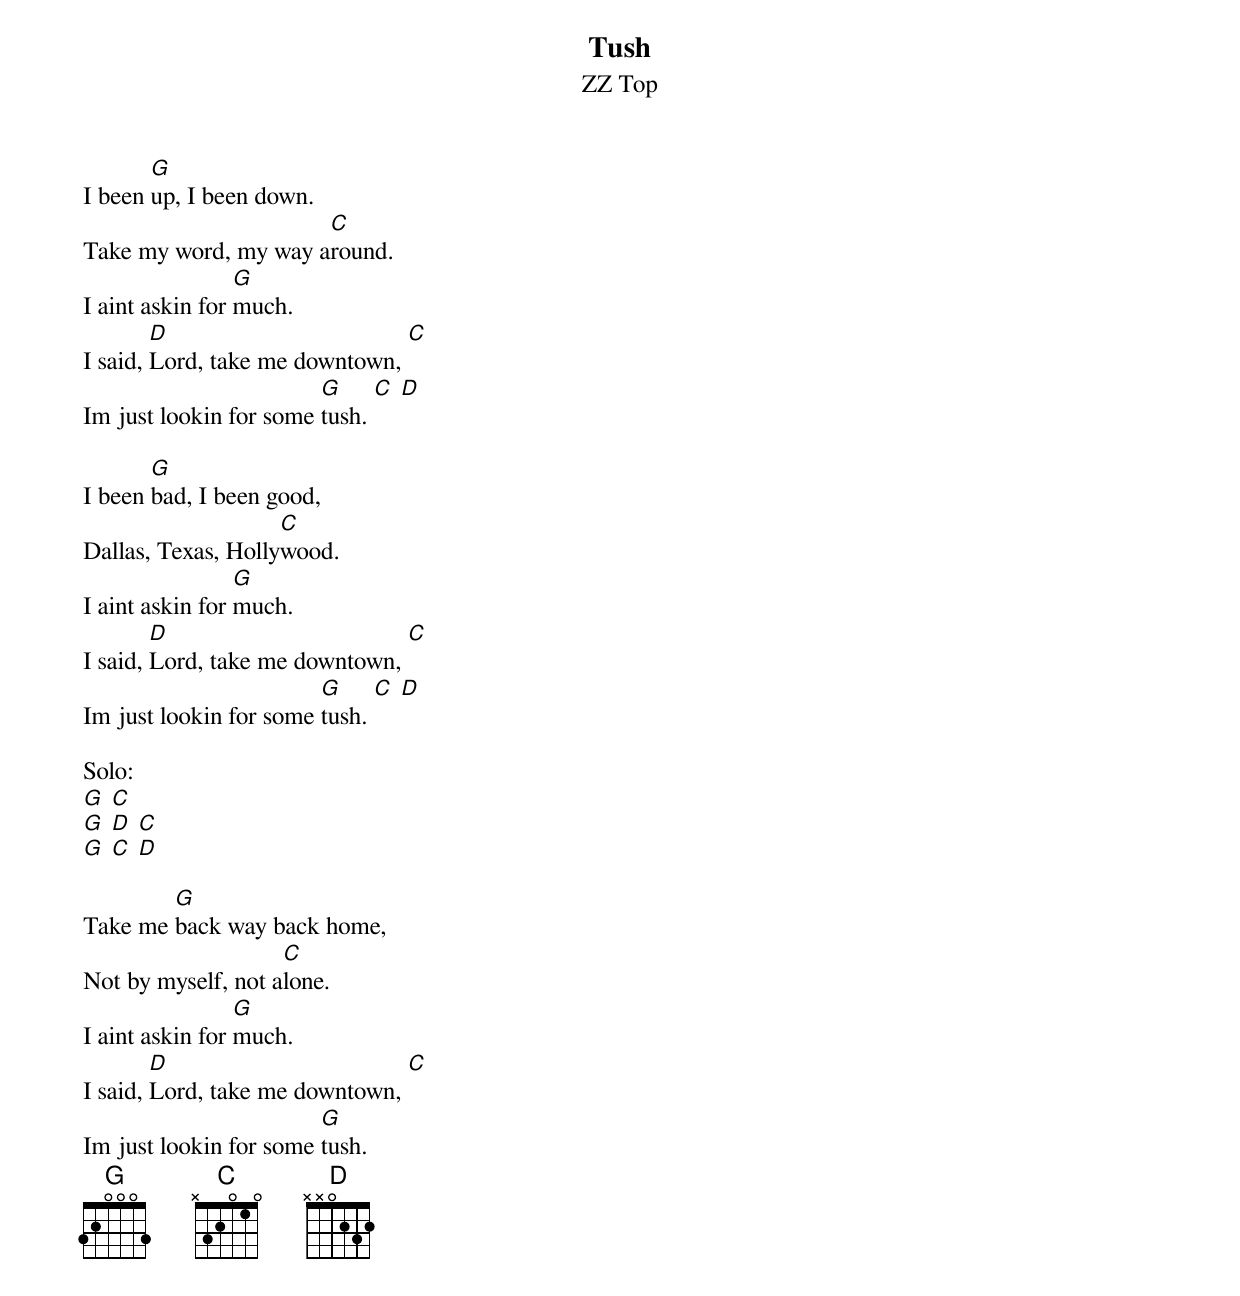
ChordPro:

{t:Tush}
{st:ZZ Top}

I been [G]up, I been down.
Take my word, my way a[C]round.
I aint askin for [G]much.
I said, [D]Lord, take me downtown, [C]
Im just lookin for some [G]tush. [C] [D]

I been [G]bad, I been good,
Dallas, Texas, Holly[C]wood.
I aint askin for [G]much.
I said, [D]Lord, take me downtown, [C]
Im just lookin for some [G]tush. [C] [D]

Solo:
[G] [C]
[G] [D] [C]
[G] [C] [D]

Take me [G]back way back home,
Not by myself, not a[C]lone.
I aint askin for [G]much.
I said, [D]Lord, take me downtown, [C]
Im just lookin for some [G]tush.
